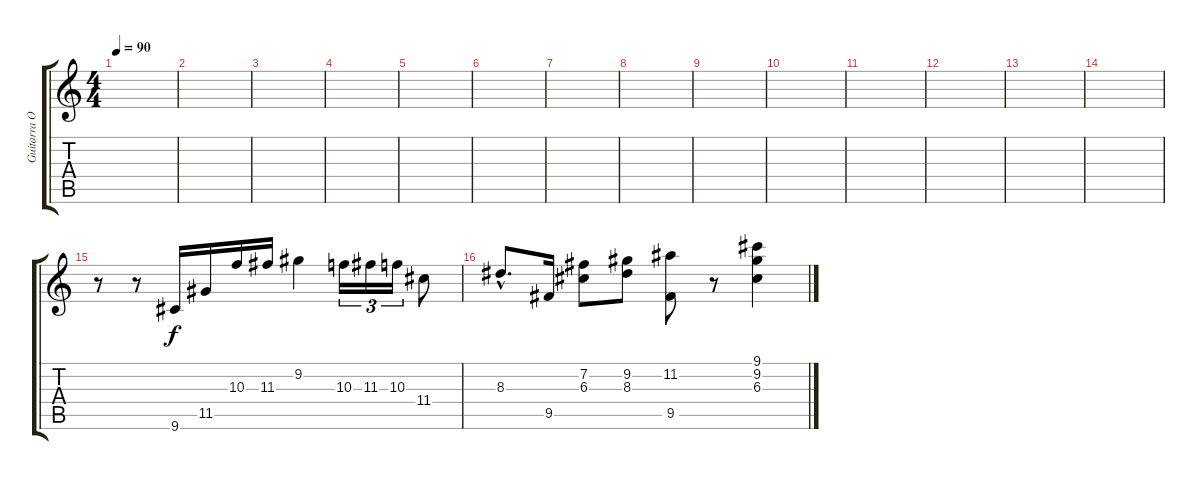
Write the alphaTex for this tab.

\track ("Guitarra Overdrive (Solo)" "Guitarra O") {instrument overdrivenguitar}
\staff {score tabs}
\tuning (E4 B3 G3 D3 A2 E2) {hide}
\ts (4 4)
\tempo 90
\clef g2
\ks c
|
|
|
|
|
|
|
|
|
|
|
|
|
|
r.8 r.8 9.6.16 11.5.16 10.3.16 11.3.16 9.2.4 10.3.16{tu (3 2)} 11.3.16{tu (3 2)} 10.3.16{tu (3 2)} 11.4.8 |
8.3{hac}.8{d} 9.5.16 (7.2 6.3).8 (9.2 8.3).8 (11.2 9.5).8 r.8 (9.1 9.2 6.3).4
